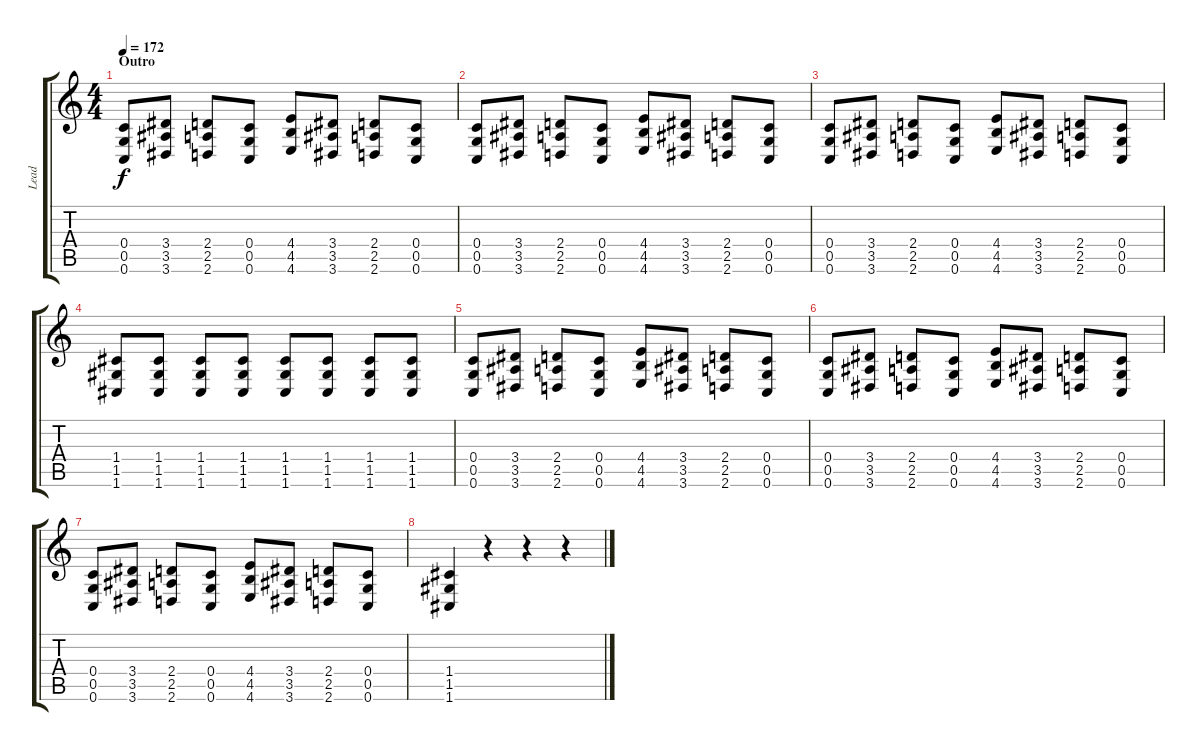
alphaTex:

\track ("Lead" "Lead") {instrument distortionguitar}
\staff {score tabs}
\tuning (D4 A3 F3 C3 G2 C2) {hide}
\ts (4 4)
\section ("" "Outro")
\tempo 172
\clef g2
\ks c
(0.4 0.5 0.6).8{dy f} (3.4 3.5 3.6).8 (2.4 2.5 2.6).8 (0.4 0.5 0.6).8 (4.4 4.5 4.6).8 (3.4 3.5 3.6).8 (2.4 2.5 2.6).8 (0.4 0.5 0.6).8 |
(0.4 0.5 0.6).8 (3.4 3.5 3.6).8 (2.4 2.5 2.6).8 (0.4 0.5 0.6).8 (4.4 4.5 4.6).8 (3.4 3.5 3.6).8 (2.4 2.5 2.6).8 (0.4 0.5 0.6).8 |
(0.4 0.5 0.6).8 (3.4 3.5 3.6).8 (2.4 2.5 2.6).8 (0.4 0.5 0.6).8 (4.4 4.5 4.6).8 (3.4 3.5 3.6).8 (2.4 2.5 2.6).8 (0.4 0.5 0.6).8 |
(1.4 1.5 1.6).8 (1.4 1.5 1.6).8 (1.4 1.5 1.6).8 (1.4 1.5 1.6).8 (1.4 1.5 1.6).8 (1.4 1.5 1.6).8 (1.4 1.5 1.6).8 (1.4 1.5 1.6).8 |
(0.4 0.5 0.6).8 (3.4 3.5 3.6).8 (2.4 2.5 2.6).8 (0.4 0.5 0.6).8 (4.4 4.5 4.6).8 (3.4 3.5 3.6).8 (2.4 2.5 2.6).8 (0.4 0.5 0.6).8 |
(0.4 0.5 0.6).8 (3.4 3.5 3.6).8 (2.4 2.5 2.6).8 (0.4 0.5 0.6).8 (4.4 4.5 4.6).8 (3.4 3.5 3.6).8 (2.4 2.5 2.6).8 (0.4 0.5 0.6).8 |
(0.4 0.5 0.6).8 (3.4 3.5 3.6).8 (2.4 2.5 2.6).8 (0.4 0.5 0.6).8 (4.4 4.5 4.6).8 (3.4 3.5 3.6).8 (2.4 2.5 2.6).8 (0.4 0.5 0.6).8 |
(1.4 1.5 1.6).4 r.4 r.4 r.4
